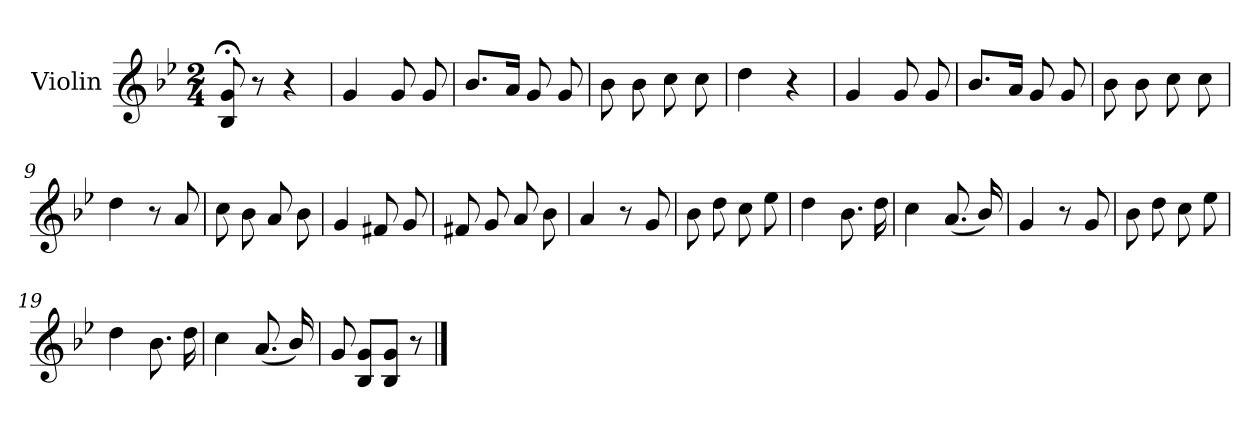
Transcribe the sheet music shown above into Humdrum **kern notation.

**kern
*part1
*staff1
*I"Violin
*I'Vln.
*clefG2
*k[b-e-]
*M2/4
=1
8B-;</ 8g;</
8r
4r
=2
4g/
8g/
8g/
=3
8.b-/L
16a/Jk
8g/
8g/
=4
8b-\
8b-\
8cc\
8cc\
=5
4dd\
4r
=6
4g/
8g/
8g/
=7
8.b-/L
16a/Jk
8g/
8g/
!!LO:LB:g=z
=8
8b-\
8b-\
8cc\
8cc\
=9
4dd\
8r
8a/
=10
8cc\
8b-\
8a/
8b-\
=11
4g/
8f#X/
8g/
=12
8f#X/
8g/
8a/
8b-\
=13
4a/
8r
8g/
=14
8b-\
8dd\
8cc\
8ee-\
=15
4dd\
8.b-\
16dd\
!!LO:LB:g=z
=16
4cc\
(<8.a/
16b-/)
=17
4g/
8r
8g/
=18
8b-\
8dd\
8cc\
8ee-\
=19
4dd\
8.b-\
16dd\
=20
4cc\
(<8.a/
16b-/)
=21
8g/
8B-/ 8g/L
8B-/ 8g/J
8r
==
*-
